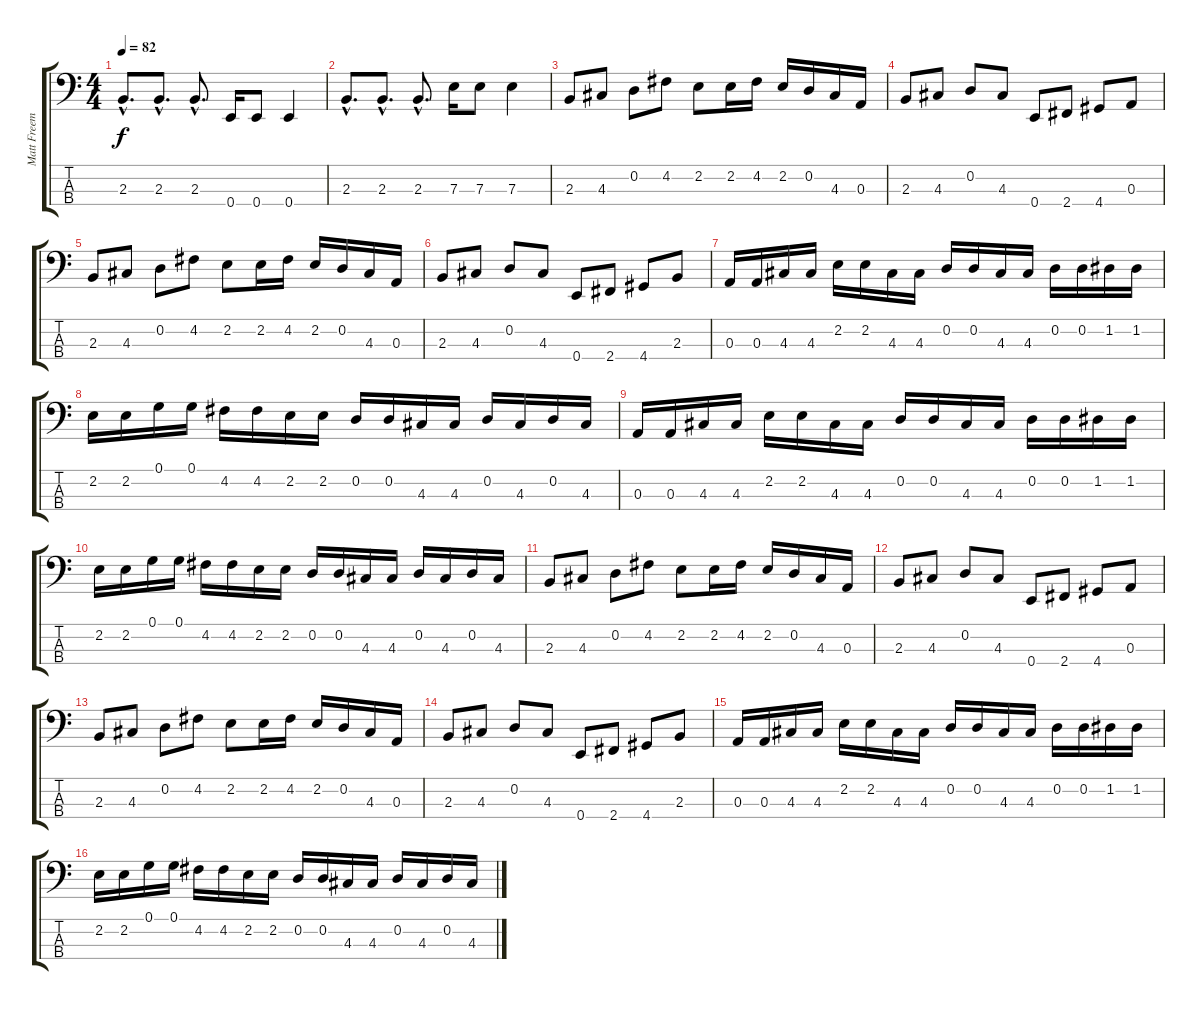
\track ("Matt Freeman" "Matt Freem") {instrument electricbassfinger}
\staff {score tabs}
\tuning (G2 D2 A1 E1) {hide}
\ts (4 4)
\tempo 82
\clef f4
\ks c
2.3{hac}.8{d dy f instrument electricbassfinger} 2.3{hac}.8{d} 2.3{hac}.8{d} 0.4.16 0.4.8 0.4.4 |
2.3{hac}.8{d} 2.3{hac}.8{d} 2.3{hac}.8{d} 7.3.16 7.3.8 7.3.4 |
2.3.8 4.3.8 0.2.8 4.2.8 2.2.8 2.2.16 4.2.16 2.2.16 0.2.16 4.3.16 0.3.16 |
2.3.8 4.3.8 0.2.8 4.3.8 0.4.8 2.4.8 4.4.8 0.3.8 |
2.3.8 4.3.8 0.2.8 4.2.8 2.2.8 2.2.16 4.2.16 2.2.16 0.2.16 4.3.16 0.3.16 |
2.3.8 4.3.8 0.2.8 4.3.8 0.4.8 2.4.8 4.4.8 2.3.8 |
0.3.16 0.3.16 4.3.16 4.3.16 2.2.16 2.2.16 4.3.16 4.3.16 0.2.16 0.2.16 4.3.16 4.3.16 0.2.16 0.2.16 1.2.16 1.2.16 |
2.2.16 2.2.16 0.1.16 0.1.16 4.2.16 4.2.16 2.2.16 2.2.16 0.2.16 0.2.16 4.3.16 4.3.16 0.2.16 4.3.16 0.2.16 4.3.16 |
0.3.16 0.3.16 4.3.16 4.3.16 2.2.16 2.2.16 4.3.16 4.3.16 0.2.16 0.2.16 4.3.16 4.3.16 0.2.16 0.2.16 1.2.16 1.2.16 |
2.2.16 2.2.16 0.1.16 0.1.16 4.2.16 4.2.16 2.2.16 2.2.16 0.2.16 0.2.16 4.3.16 4.3.16 0.2.16 4.3.16 0.2.16 4.3.16 |
2.3.8 4.3.8 0.2.8 4.2.8 2.2.8 2.2.16 4.2.16 2.2.16 0.2.16 4.3.16 0.3.16 |
2.3.8 4.3.8 0.2.8 4.3.8 0.4.8 2.4.8 4.4.8 0.3.8 |
2.3.8 4.3.8 0.2.8 4.2.8 2.2.8 2.2.16 4.2.16 2.2.16 0.2.16 4.3.16 0.3.16 |
2.3.8 4.3.8 0.2.8 4.3.8 0.4.8 2.4.8 4.4.8 2.3.8 |
0.3.16 0.3.16 4.3.16 4.3.16 2.2.16 2.2.16 4.3.16 4.3.16 0.2.16 0.2.16 4.3.16 4.3.16 0.2.16 0.2.16 1.2.16 1.2.16 |
2.2.16 2.2.16 0.1.16 0.1.16 4.2.16 4.2.16 2.2.16 2.2.16 0.2.16 0.2.16 4.3.16 4.3.16 0.2.16 4.3.16 0.2.16 4.3.16
